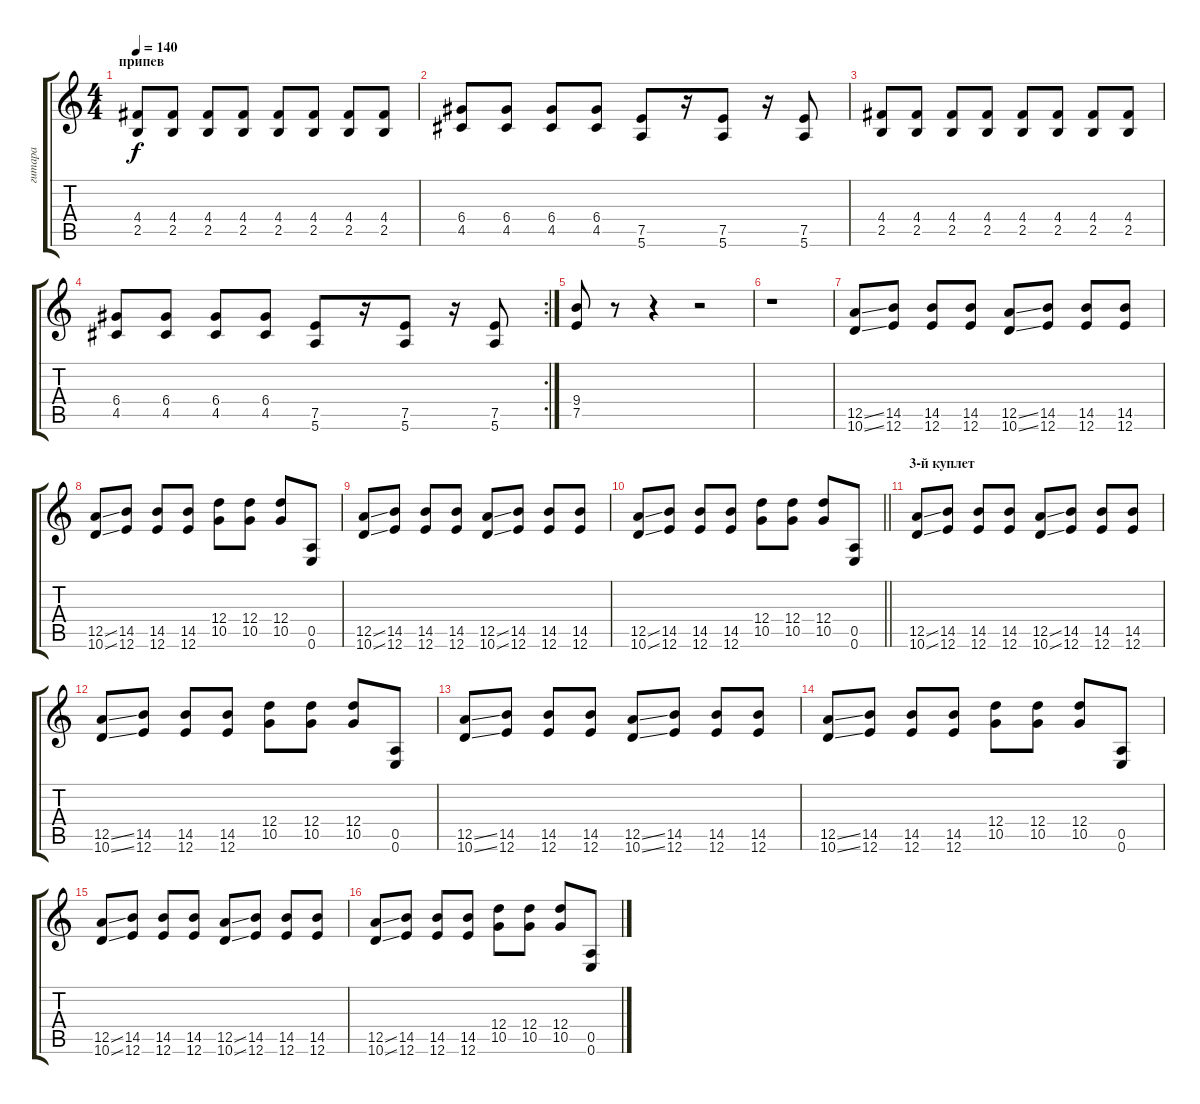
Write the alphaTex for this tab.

\track ("гитара" "гитара") {instrument overdrivenguitar}
\staff {score tabs}
\tuning (E4 B3 G3 D3 A2 E2) {hide}
\ts (4 4)
\section ("" "припев")
\tempo 140
\clef g2
\ks c
(4.4 2.5).8{dy f} (4.4 2.5).8 (4.4 2.5).8 (4.4 2.5).8 (4.4 2.5).8 (4.4 2.5).8 (4.4 2.5).8 (4.4 2.5).8 |
(6.4 4.5).8 (6.4 4.5).8 (6.4 4.5).8 (6.4 4.5).8 (7.5 5.6).8 r.16 (7.5 5.6).8 r.16 (7.5 5.6).8 |
(4.4 2.5).8 (4.4 2.5).8 (4.4 2.5).8 (4.4 2.5).8 (4.4 2.5).8 (4.4 2.5).8 (4.4 2.5).8 (4.4 2.5).8 |
\rc 2
(6.4 4.5).8 (6.4 4.5).8 (6.4 4.5).8 (6.4 4.5).8 (7.5 5.6).8 r.16 (7.5 5.6).8 r.16 (7.5 5.6).8 |
(9.4 7.5).8 r.8 r.4 r.2 |
r.1 |
(12.5{ss} 10.6{ss}).8 (14.5 12.6).8 (14.5 12.6).8 (14.5 12.6).8 (12.5{ss} 10.6{ss}).8 (14.5 12.6).8 (14.5 12.6).8 (14.5 12.6).8 |
(12.5{ss} 10.6{ss}).8 (14.5 12.6).8 (14.5 12.6).8 (14.5 12.6).8 (12.4 10.5).8 (12.4 10.5).8 (12.4 10.5).8 (0.5 0.6).8 |
(12.5{ss} 10.6{ss}).8 (14.5 12.6).8 (14.5 12.6).8 (14.5 12.6).8 (12.5{ss} 10.6{ss}).8 (14.5 12.6).8 (14.5 12.6).8 (14.5 12.6).8 |
\barLineRight lightlight
(12.5{ss} 10.6{ss}).8 (14.5 12.6).8 (14.5 12.6).8 (14.5 12.6).8 (12.4 10.5).8 (12.4 10.5).8 (12.4 10.5).8 (0.5 0.6).8 |
\section ("" "3-й куплет")
(12.5{ss} 10.6{ss}).8 (14.5 12.6).8 (14.5 12.6).8 (14.5 12.6).8 (12.5{ss} 10.6{ss}).8 (14.5 12.6).8 (14.5 12.6).8 (14.5 12.6).8 |
(12.5{ss} 10.6{ss}).8 (14.5 12.6).8 (14.5 12.6).8 (14.5 12.6).8 (12.4 10.5).8 (12.4 10.5).8 (12.4 10.5).8 (0.5 0.6).8 |
(12.5{ss} 10.6{ss}).8 (14.5 12.6).8 (14.5 12.6).8 (14.5 12.6).8 (12.5{ss} 10.6{ss}).8 (14.5 12.6).8 (14.5 12.6).8 (14.5 12.6).8 |
(12.5{ss} 10.6{ss}).8 (14.5 12.6).8 (14.5 12.6).8 (14.5 12.6).8 (12.4 10.5).8 (12.4 10.5).8 (12.4 10.5).8 (0.5 0.6).8 |
(12.5{ss} 10.6{ss}).8 (14.5 12.6).8 (14.5 12.6).8 (14.5 12.6).8 (12.5{ss} 10.6{ss}).8 (14.5 12.6).8 (14.5 12.6).8 (14.5 12.6).8 |
(12.5{ss} 10.6{ss}).8 (14.5 12.6).8 (14.5 12.6).8 (14.5 12.6).8 (12.4 10.5).8 (12.4 10.5).8 (12.4 10.5).8 (0.5 0.6).8
